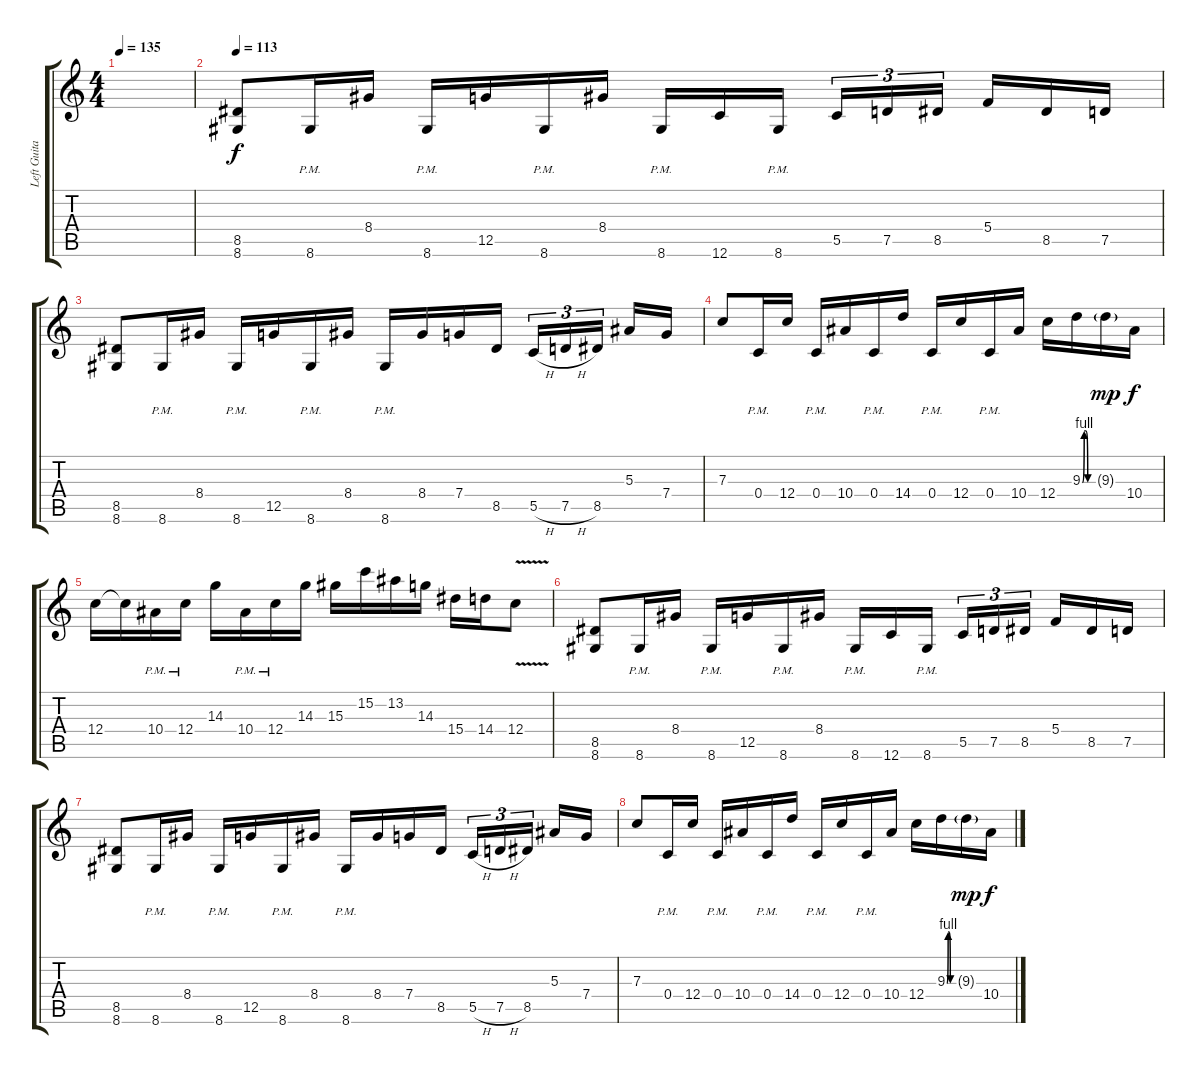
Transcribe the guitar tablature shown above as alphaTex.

\track ("Left Guitar" "Left Guita") {instrument distortionguitar}
\staff {score tabs}
\tuning (D4 A3 F3 C3 G2 C2) {hide}
\ts (4 4)
\tempo 135
\clef g2
\ks c
|
\tempo 113
(8.5 8.6).8 8.6{pm}.16 8.4.16 8.6{pm}.16 12.5.16 8.6{pm}.16 8.4.16 8.6{pm}.16 12.6.16 8.6{pm}.16{beam splitsecondary} 5.5.16{tu (3 2)} 7.5.16{tu (3 2)} 8.5.16{tu (3 2) beam splitsecondary} 5.4.16 8.5.16 7.5.16 |
(8.5 8.6).8 8.6{pm}.16 8.4.16 8.6{pm}.16 12.5.16 8.6{pm}.16 8.4.16 8.6{pm}.16 8.4.16 7.4.16 8.5.16 5.5{h}.16{tu (3 2)} 7.5{h}.16{tu (3 2)} 8.5.16{tu (3 2) beam splitsecondary} 5.3.16 7.4.16 |
7.3.8 0.4{pm}.16 12.4.16 0.4{pm}.16 10.4.16 0.4{pm}.16 14.4.16 0.4{pm}.16 12.4.16 0.4{pm}.16 10.4.16 12.4.16 9.3{be (custom 0 0 10 4 20 4 30 0 60 0)}.16 9.3{g}.16{dy mp} 10.4.16{dy f} |
12.4.16 12.4{t}.16 10.4{pm}.16 12.4{pm}.16 14.3.16 10.4{pm}.16 12.4{pm}.16 14.3.16 15.3.16 15.2.16 13.2.16 14.3.16 15.4.16 14.4.16 12.4{v}.8 |
(8.5 8.6).8 8.6{pm}.16 8.4.16 8.6{pm}.16 12.5.16 8.6{pm}.16 8.4.16 8.6{pm}.16 12.6.16 8.6{pm}.16{beam splitsecondary} 5.5.16{tu (3 2)} 7.5.16{tu (3 2)} 8.5.16{tu (3 2) beam splitsecondary} 5.4.16 8.5.16 7.5.16 |
(8.5 8.6).8 8.6{pm}.16 8.4.16 8.6{pm}.16 12.5.16 8.6{pm}.16 8.4.16 8.6{pm}.16 8.4.16 7.4.16 8.5.16 5.5{h}.16{tu (3 2)} 7.5{h}.16{tu (3 2)} 8.5.16{tu (3 2) beam splitsecondary} 5.3.16 7.4.16 |
7.3.8 0.4{pm}.16 12.4.16 0.4{pm}.16 10.4.16 0.4{pm}.16 14.4.16 0.4{pm}.16 12.4.16 0.4{pm}.16 10.4.16 12.4.16 9.3{be (custom 0 0 10 4 20 4 30 0 60 0)}.16 9.3{g}.16{dy mp} 10.4.16{dy f}
